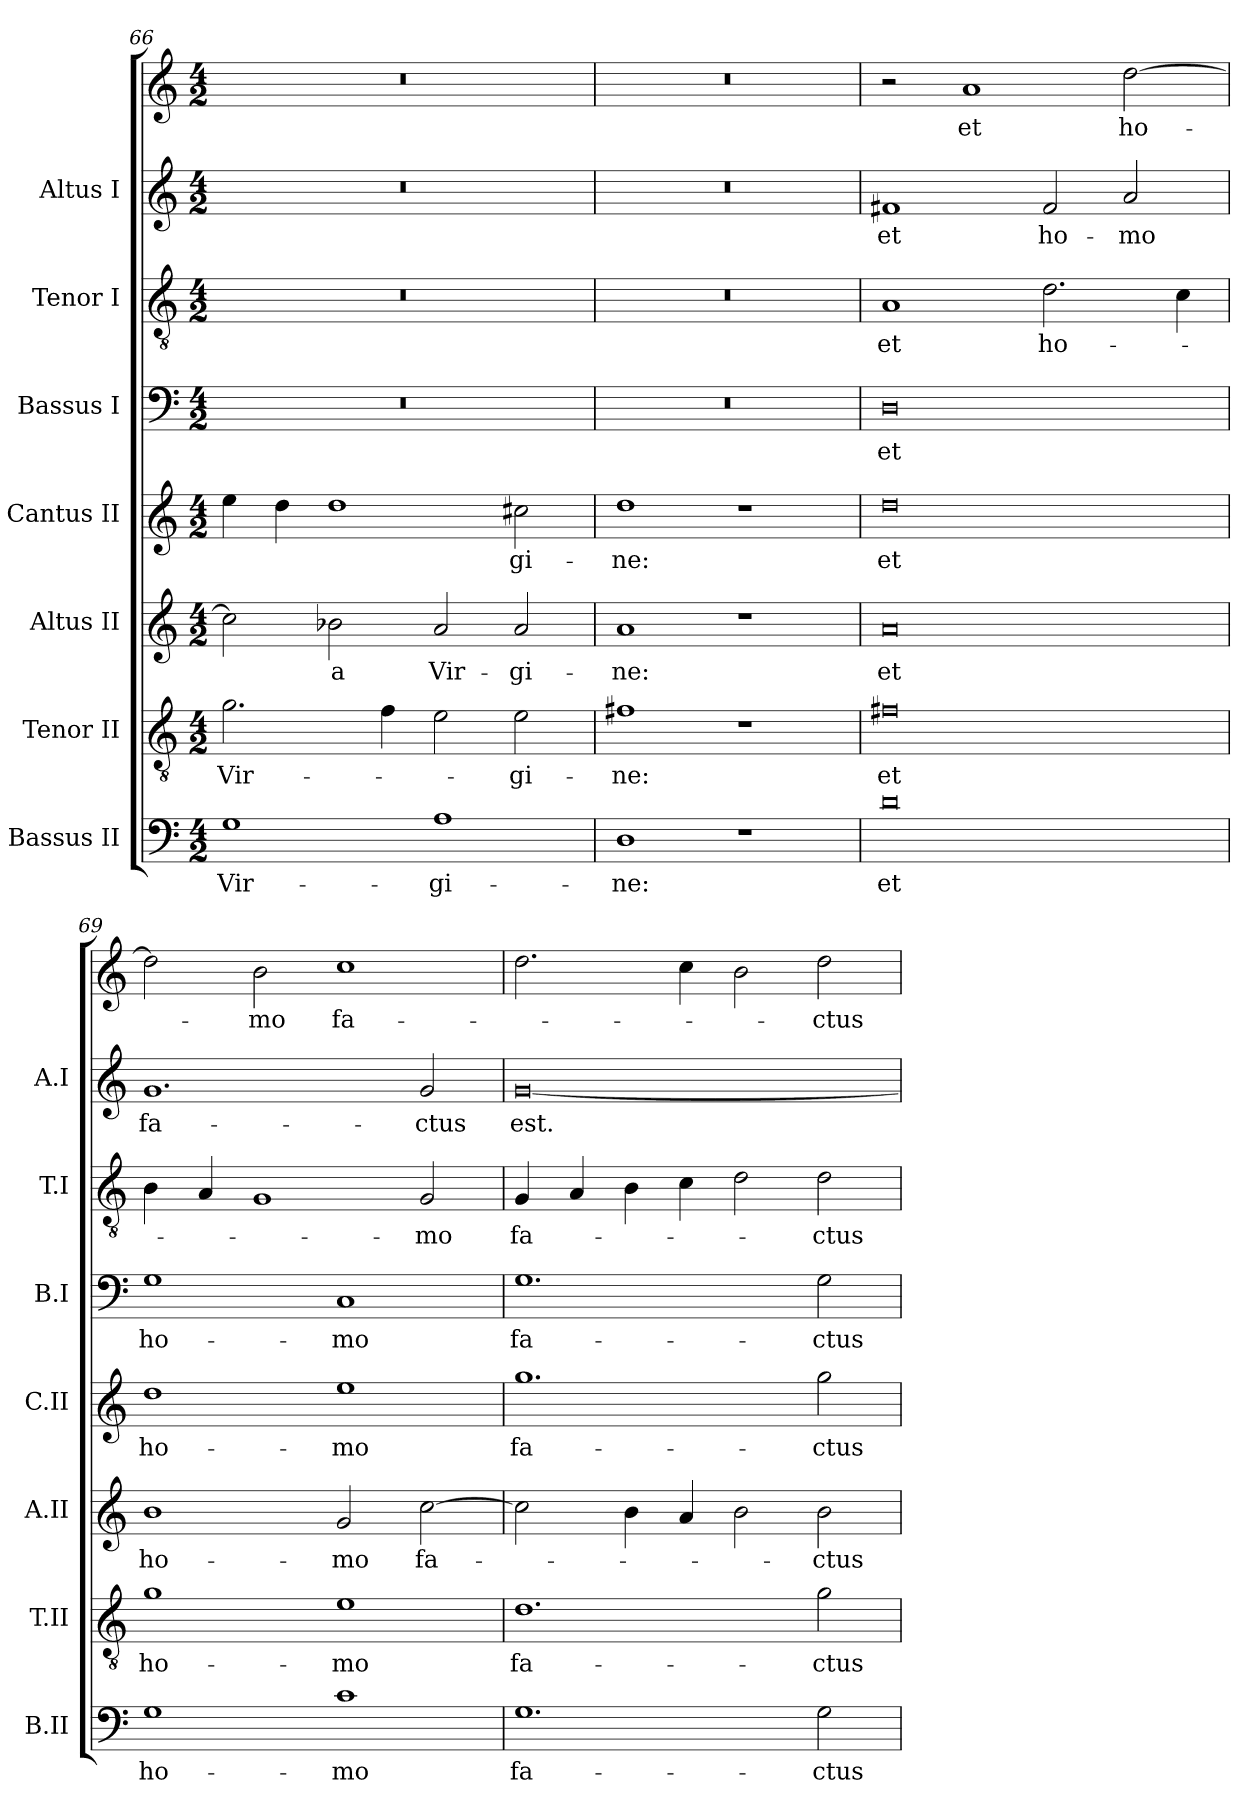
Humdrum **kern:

**kern	**text	**kern	**text	**kern	**text	**kern	**text	**kern	**text	**kern	**text	**kern	**text	**kern	**text
*part8	*part8	*part7	*part7	*part6	*part6	*part5	*part5	*part4	*part4	*part3	*part3	*part2	*part2	*part1	*part1
*staff8	*staff8	*staff7	*staff7	*staff6	*staff6	*staff5	*staff5	*staff4	*staff4	*staff3	*staff3	*staff2	*staff2	*staff1	*staff1
*I"Bassus II	*	*I"Tenor II	*	*I"Altus II	*	*I"Cantus II	*	*I"Bassus I	*	*I"Tenor I	*	*I"Altus I	*	*	*
*I'B.II	*	*I'T.II	*	*I'A.II	*	*I'C.II	*	*I'B.I	*	*I'T.I	*	*I'A.I	*	*	*
*clefF4	*	*clefGv2	*	*clefG2	*	*clefG2	*	*clefF4	*	*clefGv2	*	*clefG2	*	*clefG2	*
*	*	*ITrd7c12	*	*	*	*	*	*	*	*ITrd7c12	*	*	*	*	*
*k[]	*	*k[]	*	*k[]	*	*k[]	*	*k[]	*	*k[]	*	*k[]	*	*k[]	*
*C:	*	*C:	*	*C:	*	*C:	*	*C:	*	*C:	*	*C:	*	*C:	*
*M4/2	*	*M4/2	*	*M4/2	*	*M4/2	*	*M4/2	*	*M4/2	*	*M4/2	*	*M4/2	*
=66	=66	=66	=66	=66	=66	=66	=66	=66	=66	=66	=66	=66	=66	=66	=66
1G\	Vir-	2.G\	Vir-	2cc\]	.	4ee\	.	0r	.	0r	.	0r	.	0r	.
.	.	.	.	.	.	4dd\	.	.	.	.	.	.	.	.	.
.	.	.	.	2b-X\	-a	1dd\	.	.	.	.	.	.	.	.	.
.	.	4F\	.	.	.	.	.	.	.	.	.	.	.	.	.
1A\	-gi-	2E\	.	2a/	Vir-	.	.	.	.	.	.	.	.	.	.
.	.	2E\	-gi-	2a/	-gi-	2cc#\	-gi-	.	.	.	.	.	.	.	.
=67	=67	=67	=67	=67	=67	=67	=67	=67	=67	=67	=67	=67	=67	=67	=67
1D\	-ne:	1F#X\	-ne:	1a/	-ne:	1dd\	-ne:	0r	.	0r	.	0r	.	0r	.
1r	.	1r	.	1r	.	1r	.	.	.	.	.	.	.	.	.
=68	=68	=68	=68	=68	=68	=68	=68	=68	=68	=68	=68	=68	=68	=68	=68
0d\	et	0F#X\	et	0a/	et	0dd\	et	0D\	et	1AA/	et	1f#X/	et	2r	.
.	.	.	.	.	.	.	.	.	.	.	.	.	.	1a/	et
.	.	.	.	.	.	.	.	.	.	2.D\	ho-	2f#/	ho-	.	.
.	.	.	.	.	.	.	.	.	.	.	.	2a/	-mo	[2dd\	ho-
.	.	.	.	.	.	.	.	.	.	4C\	.	.	.	.	.
=69	=69	=69	=69	=69	=69	=69	=69	=69	=69	=69	=69	=69	=69	=69	=69
1G\	ho-	1G\	ho-	1b\	ho-	1dd\	ho-	1G\	ho-	4BB\	.	1.g/	fa-	2dd\]	.
.	.	.	.	.	.	.	.	.	.	4AA/	.	.	.	.	.
.	.	.	.	.	.	.	.	.	.	1GG/	.	.	.	2b\	-mo
1c\	-mo	1E\	-mo	2g/	-mo	1ee\	-mo	1C/	-mo	.	.	.	.	1cc\	fa-
.	.	.	.	[2cc\	fa-	.	.	.	.	2GG/	-mo	2g/	-ctus	.	.
=70	=70	=70	=70	=70	=70	=70	=70	=70	=70	=70	=70	=70	=70	=70	=70
1.G\	fa-	1.D\	fa-	2cc\]	.	1.gg\	fa-	1.G\	fa-	4GG/	fa-	[0g/	est.	2.dd\	.
.	.	.	.	.	.	.	.	.	.	4AA/	.	.	.	.	.
.	.	.	.	4b\	.	.	.	.	.	4BB\	.	.	.	.	.
.	.	.	.	4a/	.	.	.	.	.	4C\	.	.	.	4cc\	.
.	.	.	.	2b\	.	.	.	.	.	2D\	.	.	.	2b\	.
2G\	-ctus	2G\	-ctus	2b\	-ctus	2gg\	-ctus	2G\	-ctus	2D\	-ctus	.	.	2dd\	-ctus
=	=	=	=	=	=	=	=	=	=	=	=	=	=	=	=
*-	*-	*-	*-	*-	*-	*-	*-	*-	*-	*-	*-	*-	*-	*-	*-
